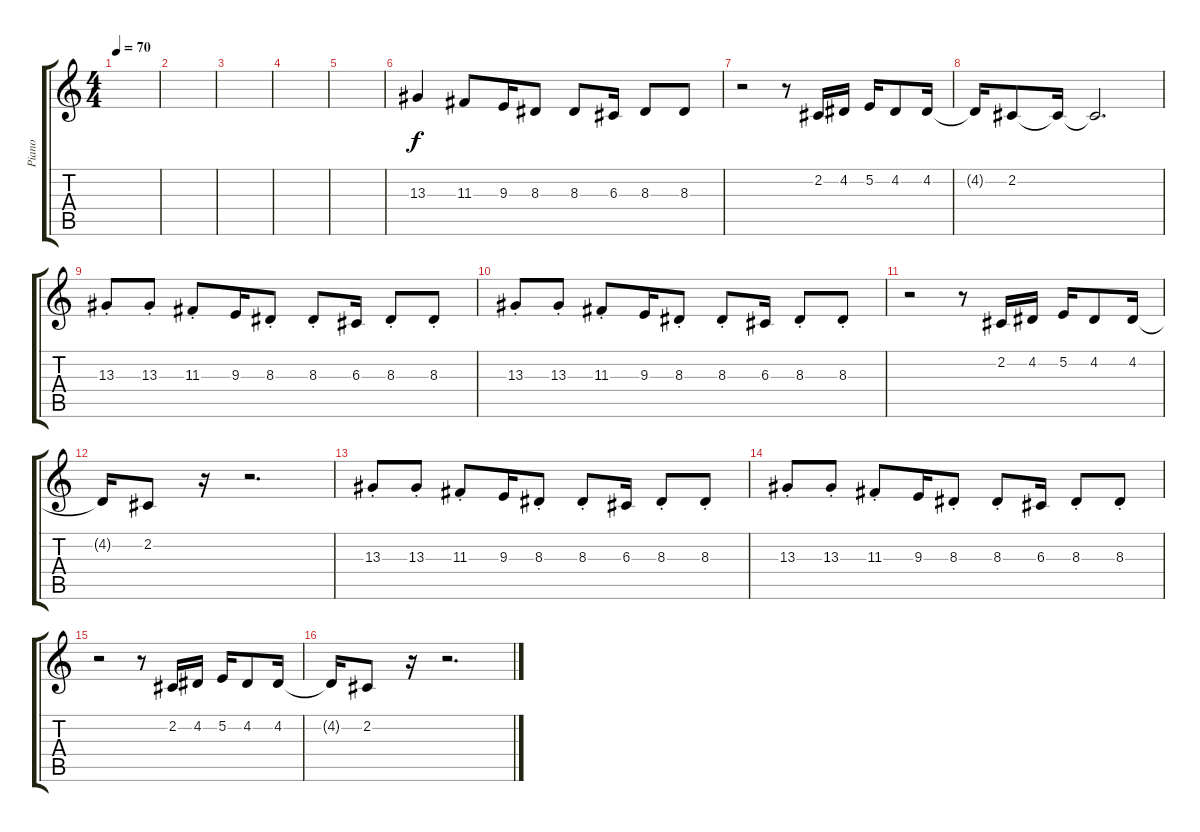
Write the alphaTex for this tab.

\track ("Piano" "Piano") {instrument acousticgrandpiano}
\staff {score tabs}
\tuning (E4 B3 G3 D3 A2 E2) {hide}
\ts (4 4)
\tempo 70
\clef g2
\ks c
|
|
|
|
|
13.3.4 11.3.8 9.3.16 8.3.8 8.3.8 6.3.16 8.3.8 8.3.8 |
r.2 r.8 2.2.16 4.2.16 5.2.16 4.2.8 4.2.16 |
4.2{t}.16 2.2.8 2.2{t}.16 2.2{t}.2{d} |
13.3{st}.8 13.3{st}.8 11.3{st}.8 9.3.16 8.3{st}.8 8.3{st}.8 6.3.16 8.3{st}.8 8.3{st}.8 |
13.3{st}.8 13.3{st}.8 11.3{st}.8 9.3.16 8.3{st}.8 8.3{st}.8 6.3.16 8.3{st}.8 8.3{st}.8 |
r.2 r.8 2.2.16 4.2.16 5.2.16 4.2.8 4.2.16 |
4.2{t}.16 2.2.8 r.16 r.2{d} |
13.3{st}.8 13.3{st}.8 11.3{st}.8 9.3.16 8.3{st}.8 8.3{st}.8 6.3.16 8.3{st}.8 8.3{st}.8 |
13.3{st}.8 13.3{st}.8 11.3{st}.8 9.3.16 8.3{st}.8 8.3{st}.8 6.3.16 8.3{st}.8 8.3{st}.8 |
r.2 r.8 2.2.16 4.2.16 5.2.16 4.2.8 4.2.16 |
4.2{t}.16 2.2.8 r.16 r.2{d}
